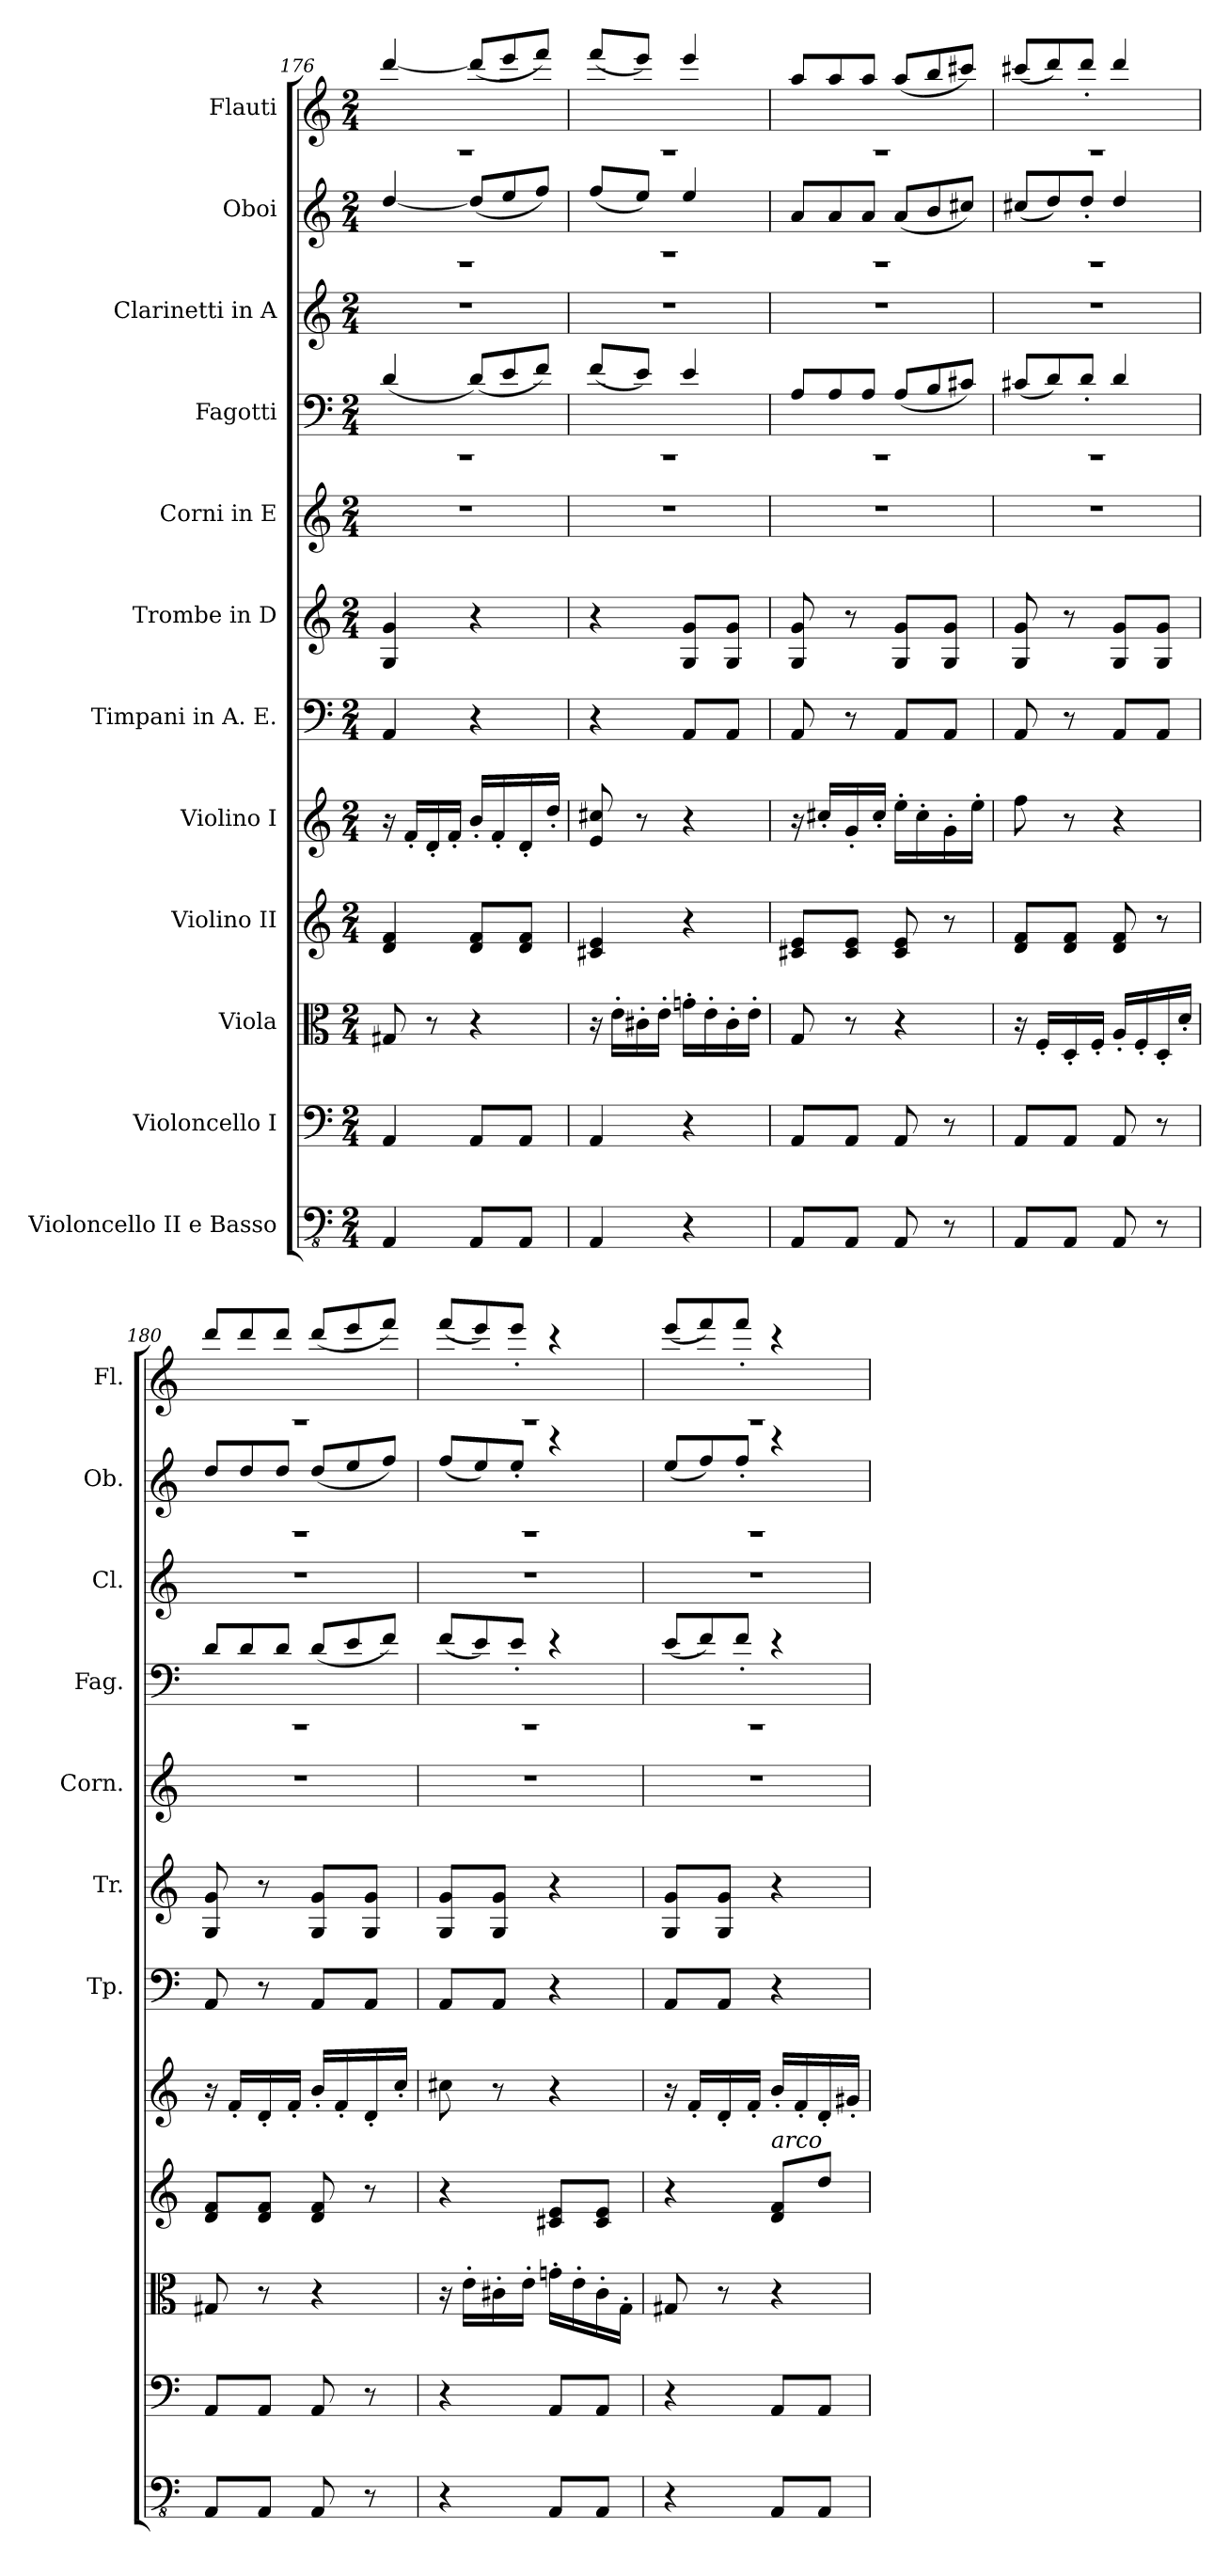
**kern	**dynam	**kern	**dynam	**kern	**dynam	**kern	**dynam	**kern	**dynam	**kern	**dynam	**kern	**dynam	**kern	**kern	**dynam	**kern	**kern	**dynam	**kern	**dynam
*part12	*part12	*part11	*part11	*part10	*part10	*part9	*part9	*part8	*part8	*part7	*part7	*part6	*part6	*part5	*part4	*part4	*part3	*part2	*part2	*part1	*part1
*staff12	*staff12	*staff11	*staff11	*staff10	*staff10	*staff9	*staff9	*staff8	*staff8	*staff7	*staff7	*staff6	*staff6	*staff5	*staff4	*staff4	*staff3	*staff2	*staff2	*staff1	*staff1
*I"Violoncello II e Basso	*	*I"Violoncello I	*	*I"Viola	*	*I"Violino II	*	*I"Violino I	*	*I"Timpani in A. E.	*	*I"Trombe in D	*	*I"Corni in E	*I"Fagotti	*	*I"Clarinetti in A	*I"Oboi	*	*I"Flauti	*
*	*	*	*	*	*	*	*	*	*	*I'Tp.	*	*I'Tr.	*	*I'Corn.	*I'Fag.	*	*I'Cl.	*I'Ob.	*	*I'Fl.	*
*clefFv4	*	*clefF4	*	*clefC3	*	*clefG2	*	*clefG2	*	*clefF4	*	*clefG2	*	*clefG2	*clefF4	*	*clefG2	*clefG2	*	*clefG2	*
*	*	*	*	*	*	*	*	*	*	*	*	*ITrd-1c-2	*	*ITrd5c8	*	*	*ITrd2c3	*	*	*	*
*k[]	*	*k[]	*	*k[]	*	*k[]	*	*k[]	*	*k[]	*	*k[f#c#]	*	*k[f#c#g#d#]	*k[]	*	*k[f#c#g#]	*k[]	*	*k[]	*
*M2/4	*	*M2/4	*	*M2/4	*	*M2/4	*	*M2/4	*	*M2/4	*	*M2/4	*	*M2/4	*M2/4	*	*M2/4	*M2/4	*	*M2/4	*
=176	=176	=176	=176	=176	=176	=176	=176	=176	=176	=176	=176	=176	=176	=176	=176	=176	=176	=176	=176	=176	=176
*	*	*	*	*	*	*	*	*	*	*	*	*	*	*	*^	*	*	*^	*	*^	*
4AAAi/	.	4AAi/	.	8G#X/	.	4dj/ 4fZ/	.	16r	.	4AAi/	.	4Ai/ 4ai/	.	2r	2rCC	(4dj/	.	2r	2rF	[4ddj/	.	2rA	[4dddj/	.
.	.	.	.	.	.	.	.	16f'/LL	.	.	.	.	.	.	.	.	.	.	.	.	.	.	.	.
.	.	.	.	8r	.	.	.	16d'/	.	.	.	.	.	.	.	.	.	.	.	.	.	.	.	.
.	.	.	.	.	.	.	.	16f'/JJ	.	.	.	.	.	.	.	.	.	.	.	.	.	.	.	.
*	*	*	*	*	*	*	*	*	*	*	*	*	*	*	*	*Xtuplet	*	*	*	*Xtuplet	*	*	*Xtuplet	*
8AAA/L	.	8AA/L	.	4r	.	8d/ 8f/L	.	16b'/LL	.	4r	.	4r	.	.	.	(12d/L)	.	.	.	(12dd/L]	.	.	(12ddd/L]	.
.	.	.	.	.	.	.	.	16f'/	.	.	.	.	.	.	.	.	.	.	.	.	.	.	.	.
.	.	.	.	.	.	.	.	.	.	.	.	.	.	.	.	12e/	.	.	.	12ee/	.	.	12eee/	.
8AAA/J	.	8AA/J	.	.	.	8d/ 8f/J	.	16d'/	.	.	.	.	.	.	.	.	.	.	.	.	.	.	.	.
.	.	.	.	.	.	.	.	.	.	.	.	.	.	.	.	12f/J)	.	.	.	12ff/J)	.	.	12fff/J)	.
.	.	.	.	.	.	.	.	16dd'/JJ	.	.	.	.	.	.	.	.	.	.	.	.	.	.	.	.
=177	=177	=177	=177	=177	=177	=177	=177	=177	=177	=177	=177	=177	=177	=177	=177	=177	=177	=177	=177	=177	=177	=177	=177	=177
4AAAj/	.	4AAj/	.	16r	.	4c#XZ/ 4ei/	.	8ei/ 8cc#XZ/	.	4r	.	4r	.	2r	2rCC	(8f/L	.	2r	2rA	(8ff/L	.	2rA	(8fff/L	.
.	.	.	.	16e'\LL	.	.	.	.	.	.	.	.	.	.	.	.	.	.	.	.	.	.	.	.
.	.	.	.	16c#X'\	.	.	.	8r	.	.	.	.	.	.	.	8e/J)	.	.	.	8ee/J)	.	.	8eee/J)	.
.	.	.	.	16e'\JJ	.	.	.	.	.	.	.	.	.	.	.	.	.	.	.	.	.	.	.	.
4r	.	4r	.	16gn'\LL	.	4r	.	4r	.	8AA/L	.	8A/ 8a/L	.	.	.	4e/	.	.	.	4ee/	.	.	4eee/	.
.	.	.	.	16e'\	.	.	.	.	.	.	.	.	.	.	.	.	.	.	.	.	.	.	.	.
.	.	.	.	16c#'\	.	.	.	.	.	8AA/J	.	8A/ 8a/J	.	.	.	.	.	.	.	.	.	.	.	.
.	.	.	.	16e'\JJ	.	.	.	.	.	.	.	.	.	.	.	.	.	.	.	.	.	.	.	.
=178	=178	=178	=178	=178	=178	=178	=178	=178	=178	=178	=178	=178	=178	=178	=178	=178	=178	=178	=178	=178	=178	=178	=178	=178
!	!LO:DY:b	!	!LO:DY:b	!	!LO:DY:a	!	!	!	!	!	!	!	!	!	!	!	!	!	!	!	!	!	!	!
!	!	!	!	!	!LO:DY:n=1:b	!	!	!	!	!	!LO:DY:b	!	!LO:DY:b	!	!	!	!LO:DY:b	!	!	!	!LO:DY:b	!	!	!LO:DY:b
8AAAj/L	other-dynamics	8AAj/L	other-dynamics	8GV/	other-dynamics other-dynamics	8c#XZ/ 8ei/L	.	16r	.	8AAj/	other-dynamics	8Aj/ 8aj/	other-dynamics	2r	2rCC	12Aj/L	other-dynamics	2r	2rF	12aj/L	other-dynamics	2rA	12aaj/L	other-dynamics
!	!	!	!	!	!	!	!	!	!LO:DY:b	!	!	!	!	!	!	!	!	!	!	!	!	!	!	!
.	.	.	.	.	.	.	.	16cc#X'/LL	other-dynamics	.	.	.	.	.	.	.	.	.	.	.	.	.	.	.
.	.	.	.	.	.	.	.	.	.	.	.	.	.	.	.	12A/	.	.	.	12a/	.	.	12aa/	.
8AAA/J	.	8AA/J	.	8r	.	8c#/ 8e/J	.	16g'/	.	8r	.	8r	.	.	.	.	.	.	.	.	.	.	.	.
.	.	.	.	.	.	.	.	.	.	.	.	.	.	.	.	12A/J	.	.	.	12a/J	.	.	12aa/J	.
.	.	.	.	.	.	.	.	16cc#'/JJ	.	.	.	.	.	.	.	.	.	.	.	.	.	.	.	.
8AAA/	.	8AA/	.	4r	.	8c#/ 8e/	.	16ee'\LL	.	8AA/L	.	8A/ 8a/L	.	.	.	(12A/L	.	.	.	(12a/L	.	.	(12aa/L	.
.	.	.	.	.	.	.	.	16cc#'\	.	.	.	.	.	.	.	.	.	.	.	.	.	.	.	.
.	.	.	.	.	.	.	.	.	.	.	.	.	.	.	.	12B/	.	.	.	12b/	.	.	12bb/	.
8r	.	8r	.	.	.	8r	.	16g'\	.	8AA/J	.	8A/ 8a/J	.	.	.	.	.	.	.	.	.	.	.	.
.	.	.	.	.	.	.	.	.	.	.	.	.	.	.	.	12c#X/J)	.	.	.	12cc#X/J)	.	.	12ccc#X/J)	.
.	.	.	.	.	.	.	.	16ee'\JJ	.	.	.	.	.	.	.	.	.	.	.	.	.	.	.	.
=179	=179	=179	=179	=179	=179	=179	=179	=179	=179	=179	=179	=179	=179	=179	=179	=179	=179	=179	=179	=179	=179	=179	=179	=179
8AAAi/L	.	8AAi/L	.	16r	.	8dj/ 8fZ/L	.	8ffZ\	.	8AAi/	.	8Ai/ 8ai/	.	2r	2rCC	(12c#X/L	.	2r	2rF	(12cc#X/L	.	2rA	(12ccc#X/L	.
.	.	.	.	16F'/LL	.	.	.	.	.	.	.	.	.	.	.	.	.	.	.	.	.	.	.	.
.	.	.	.	.	.	.	.	.	.	.	.	.	.	.	.	12d/)	.	.	.	12dd/)	.	.	12ddd/)	.
8AAA/J	.	8AA/J	.	16D'/	.	8d/ 8f/J	.	8r	.	8r	.	8r	.	.	.	.	.	.	.	.	.	.	.	.
.	.	.	.	.	.	.	.	.	.	.	.	.	.	.	.	12d'/J	.	.	.	12dd'/J	.	.	12ddd'/J	.
.	.	.	.	16F'/JJ	.	.	.	.	.	.	.	.	.	.	.	.	.	.	.	.	.	.	.	.
8AAA/	.	8AA/	.	16A'/LL	.	8d/ 8f/	.	4r	.	8AA/L	.	8A/ 8a/L	.	.	.	4d/	.	.	.	4dd/	.	.	4ddd/	.
.	.	.	.	16F'/	.	.	.	.	.	.	.	.	.	.	.	.	.	.	.	.	.	.	.	.
8r	.	8r	.	16D'/	.	8r	.	.	.	8AA/J	.	8A/ 8a/J	.	.	.	.	.	.	.	.	.	.	.	.
.	.	.	.	16d'/JJ	.	.	.	.	.	.	.	.	.	.	.	.	.	.	.	.	.	.	.	.
=180	=180	=180	=180	=180	=180	=180	=180	=180	=180	=180	=180	=180	=180	=180	=180	=180	=180	=180	=180	=180	=180	=180	=180	=180
8AAAi/L	.	8AAi/L	.	8G#X/	.	8dj/ 8fZ/L	.	16r	.	8AAi/	.	8Ai/ 8ai/	.	2r	2rCC	12dj/L	.	2r	2rF	12ddj/L	.	2rA	12dddj/L	.
.	.	.	.	.	.	.	.	16f'/LL	.	.	.	.	.	.	.	.	.	.	.	.	.	.	.	.
.	.	.	.	.	.	.	.	.	.	.	.	.	.	.	.	12d/	.	.	.	12dd/	.	.	12ddd/	.
8AAA/J	.	8AA/J	.	8r	.	8d/ 8f/J	.	16d'/	.	8r	.	8r	.	.	.	.	.	.	.	.	.	.	.	.
.	.	.	.	.	.	.	.	.	.	.	.	.	.	.	.	12d/J	.	.	.	12dd/J	.	.	12ddd/J	.
.	.	.	.	.	.	.	.	16f'/JJ	.	.	.	.	.	.	.	.	.	.	.	.	.	.	.	.
8AAA/	.	8AA/	.	4r	.	8d/ 8f/	.	16b'/LL	.	8AA/L	.	8A/ 8a/L	.	.	.	(12d/L	.	.	.	(12dd/L	.	.	(12ddd/L	.
.	.	.	.	.	.	.	.	16f'/	.	.	.	.	.	.	.	.	.	.	.	.	.	.	.	.
.	.	.	.	.	.	.	.	.	.	.	.	.	.	.	.	12e/	.	.	.	12ee/	.	.	12eee/	.
8r	.	8r	.	.	.	8r	.	16d'/	.	8AA/J	.	8A/ 8a/J	.	.	.	.	.	.	.	.	.	.	.	.
.	.	.	.	.	.	.	.	.	.	.	.	.	.	.	.	12f/J)	.	.	.	12ff/J)	.	.	12fff/J)	.
.	.	.	.	.	.	.	.	16cc'/JJ	.	.	.	.	.	.	.	.	.	.	.	.	.	.	.	.
!!LO:PB:g=z	!!
=181	=181	=181	=181	=181	=181	=181	=181	=181	=181	=181	=181	=181	=181	=181	=181	=181	=181	=181	=181	=181	=181	=181	=181	=181
!	!	!	!	!	!	!	!LO:DY:a	!	!	!	!LO:DY:b	!	!	!	!	!	!	!	!	!	!	!	!	!
!	!	!	!	!	!	!	!	!	!	!	!LO:DY:n=1:a	!	!	!	!	!	!LO:DY:b	!	!	!	!LO:DY:b	!	!	!LO:DY:b
4r	.	4r	.	16r	.	4r	other-dynamics	8cc#Xj\	.	8AA/L	other-dynamics other-dynamics	8A/ 8a/L	.	2r	2rCC	(12fZ/L	other-dynamics	2r	2rF	(12ffZ/L	other-dynamics	2rA	(12fffZ/L	other-dynamics
!	!	!	!	!	!LO:DY:b	!	!	!	!	!	!	!	!	!	!	!	!	!	!	!	!	!	!	!
.	.	.	.	16e'\LL	other-dynamics	.	.	.	.	.	.	.	.	.	.	.	.	.	.	.	.	.	.	.
.	.	.	.	.	.	.	.	.	.	.	.	.	.	.	.	12e/)	.	.	.	12ee/)	.	.	12eee/)	.
.	.	.	.	16c#X'\	.	.	.	8r	.	8AA/J	.	8A/ 8a/J	.	.	.	.	.	.	.	.	.	.	.	.
.	.	.	.	.	.	.	.	.	.	.	.	.	.	.	.	12e'/J	.	.	.	12ee'/J	.	.	12eee'/J	.
.	.	.	.	16e'\JJ	.	.	.	.	.	.	.	.	.	.	.	.	.	.	.	.	.	.	.	.
!	!LO:DY:b	!	!LO:DY:b	!	!	!	!LO:DY:b	!	!	!	!	!	!	!	!	!	!	!	!	!	!	!	!	!
8AAA/L	other-dynamics	8AA/L	other-dynamics	16gn'\LL	.	8c#X/ 8e/L	other-dynamics	4r	.	4r	.	4r	.	.	.	4re	.	.	.	4rccc	.	.	4rccc	.
.	.	.	.	16e'\	.	.	.	.	.	.	.	.	.	.	.	.	.	.	.	.	.	.	.	.
8AAA/J	.	8AA/J	.	16c#'\	.	8c#/ 8e/J	.	.	.	.	.	.	.	.	.	.	.	.	.	.	.	.	.	.
.	.	.	.	16G'\JJ	.	.	.	.	.	.	.	.	.	.	.	.	.	.	.	.	.	.	.	.
!!LO:PB:g=z	!!
=182	=182	=182	=182	=182	=182	=182	=182	=182	=182	=182	=182	=182	=182	=182	=182	=182	=182	=182	=182	=182	=182	=182	=182	=182
4r	.	4r	.	8G#XZ/	.	4r	.	16r	.	8AA/L	.	8A/ 8a/L	.	2r	2rCC	(12ej/L	.	2r	2rF	(12eej/L	.	2rA	(12eeej/L	.
.	.	.	.	.	.	.	.	16f'/LL	.	.	.	.	.	.	.	.	.	.	.	.	.	.	.	.
.	.	.	.	.	.	.	.	.	.	.	.	.	.	.	.	12f/)	.	.	.	12ff/)	.	.	12fff/)	.
.	.	.	.	8r	.	.	.	16d'/	.	8AA/J	.	8A/ 8a/J	.	.	.	.	.	.	.	.	.	.	.	.
.	.	.	.	.	.	.	.	.	.	.	.	.	.	.	.	12f'/J	.	.	.	12ff'/J	.	.	12fff'/J	.
.	.	.	.	.	.	.	.	16f'/JJ	.	.	.	.	.	.	.	.	.	.	.	.	.	.	.	.
!	!	!	!	!	!	!LO:TX:a:i:t=arco	!	!	!	!	!	!	!	!	!	!	!	!	!	!	!	!	!	!
8AAA/L	.	8AA/L	.	4r	.	8d/ 8f/L	.	16b'/LL	.	4r	.	4r	.	.	.	4re	.	.	.	4rccc	.	.	4rccc	.
.	.	.	.	.	.	.	.	16f'/	.	.	.	.	.	.	.	.	.	.	.	.	.	.	.	.
8AAA/J	.	8AA/J	.	.	.	8dd/J	.	16d'/	.	.	.	.	.	.	.	.	.	.	.	.	.	.	.	.
.	.	.	.	.	.	.	.	16g#X'/JJ	.	.	.	.	.	.	.	.	.	.	.	.	.	.	.	.
*	*	*	*	*	*	*	*	*	*	*	*	*	*	*	*	*	*	*	*v	*v	*	*	*	*
*	*	*	*	*	*	*	*	*	*	*	*	*	*	*	*v	*v	*	*	*	*	*v	*v	*
=	=	=	=	=	=	=	=	=	=	=	=	=	=	=	=	=	=	=	=	=	=
*-	*-	*-	*-	*-	*-	*-	*-	*-	*-	*-	*-	*-	*-	*-	*-	*-	*-	*-	*-	*-	*-
